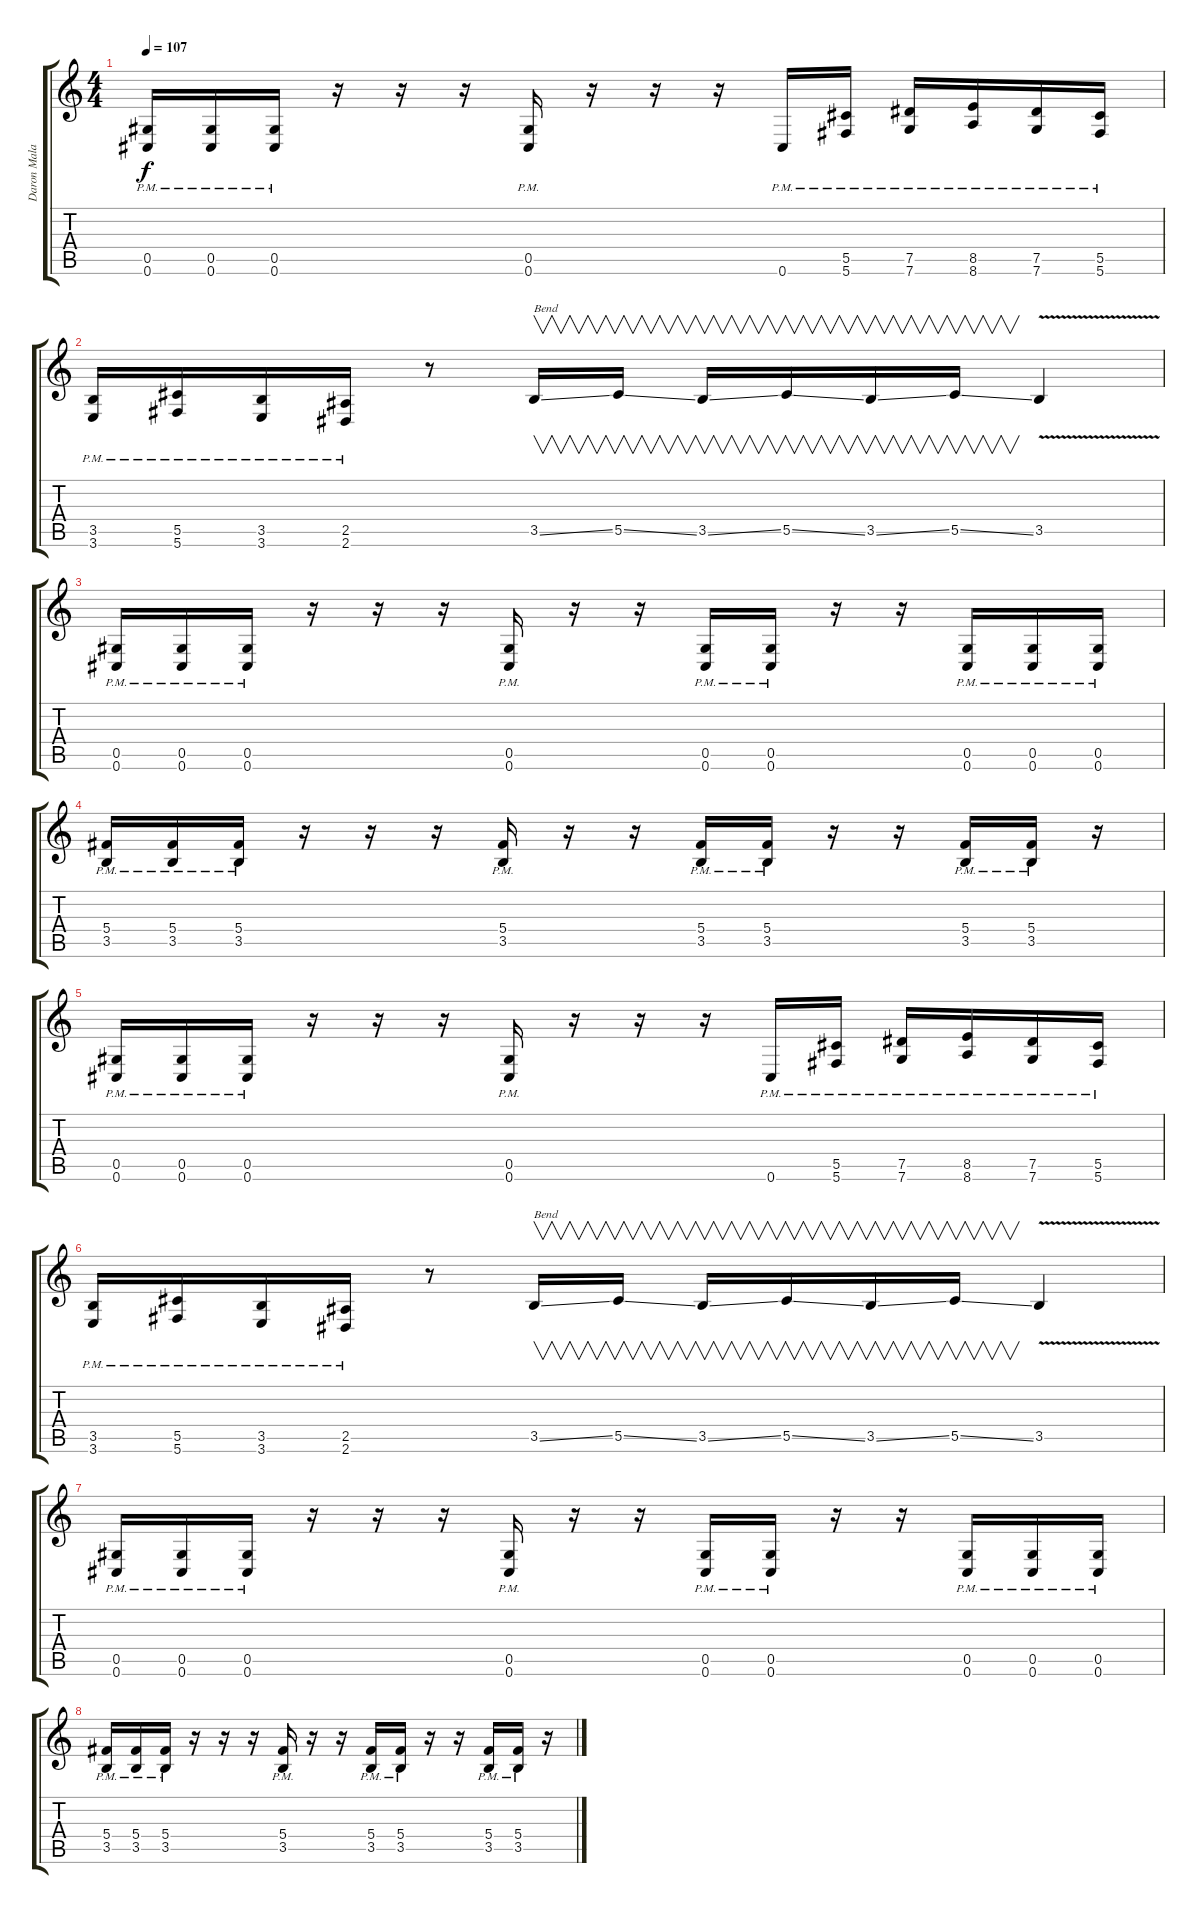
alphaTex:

\track ("Daron Malakian(Guitar)" "Daron Mala") {instrument distortionguitar}
\staff {score tabs}
\tuning (Eb4 Bb3 Gb3 Db3 Ab2 Db2) {hide}
\ts (4 4)
\tempo 107
\clef g2
\ks c
(0.5{pm} 0.6{pm}).16{dy f} (0.5{pm} 0.6{pm}).16 (0.5{pm} 0.6{pm}).16 r.16 r.16 r.16 (0.5{pm} 0.6{pm}).16 r.16 r.16 r.16 0.6{pm}.16 (5.5{pm} 5.6{pm}).16 (7.5{pm} 7.6{pm}).16 (8.5{pm} 8.6{pm}).16 (7.5{pm} 7.6{pm}).16 (5.5{pm} 5.6{pm}).16 |
(3.5{pm} 3.6{pm}).16 (5.5{pm} 5.6{pm}).16 (3.5{pm} 3.6{pm}).16 (2.5{pm} 2.6{pm}).16 r.8 3.5{ss}.16{v txt "Bend"} 5.5{ss}.16{v} 3.5{ss}.16{v} 5.5{ss}.16{v} 3.5{ss}.16{v} 5.5{ss}.16{v} 3.5{v}.4 |
(0.5{pm} 0.6{pm}).16 (0.5{pm} 0.6{pm}).16 (0.5{pm} 0.6{pm}).16 r.16 r.16 r.16 (0.5{pm} 0.6{pm}).16 r.16 r.16 (0.5{pm} 0.6{pm}).16 (0.5{pm} 0.6{pm}).16 r.16 r.16 (0.5{pm} 0.6{pm}).16 (0.5{pm} 0.6{pm}).16 (0.5{pm} 0.6{pm}).16 |
(5.4{pm} 3.5{pm}).16 (5.4{pm} 3.5{pm}).16 (5.4{pm} 3.5{pm}).16 r.16 r.16 r.16 (5.4{pm} 3.5{pm}).16 r.16 r.16 (5.4{pm} 3.5{pm}).16 (5.4{pm} 3.5{pm}).16 r.16 r.16 (5.4{pm} 3.5{pm}).16 (5.4{pm} 3.5{pm}).16 r.16 |
(0.5{pm} 0.6{pm}).16 (0.5{pm} 0.6{pm}).16 (0.5{pm} 0.6{pm}).16 r.16 r.16 r.16 (0.5{pm} 0.6{pm}).16 r.16 r.16 r.16 0.6{pm}.16 (5.5{pm} 5.6{pm}).16 (7.5{pm} 7.6{pm}).16 (8.5{pm} 8.6{pm}).16 (7.5{pm} 7.6{pm}).16 (5.5{pm} 5.6{pm}).16 |
(3.5{pm} 3.6{pm}).16 (5.5{pm} 5.6{pm}).16 (3.5{pm} 3.6{pm}).16 (2.5{pm} 2.6{pm}).16 r.8 3.5{ss}.16{v txt "Bend"} 5.5{ss}.16{v} 3.5{ss}.16{v} 5.5{ss}.16{v} 3.5{ss}.16{v} 5.5{ss}.16{v} 3.5{v}.4 |
(0.5{pm} 0.6{pm}).16 (0.5{pm} 0.6{pm}).16 (0.5{pm} 0.6{pm}).16 r.16 r.16 r.16 (0.5{pm} 0.6{pm}).16 r.16 r.16 (0.5{pm} 0.6{pm}).16 (0.5{pm} 0.6{pm}).16 r.16 r.16 (0.5{pm} 0.6{pm}).16 (0.5{pm} 0.6{pm}).16 (0.5{pm} 0.6{pm}).16 |
(5.4{pm} 3.5{pm}).16 (5.4{pm} 3.5{pm}).16 (5.4{pm} 3.5{pm}).16 r.16 r.16 r.16 (5.4{pm} 3.5{pm}).16 r.16 r.16 (5.4{pm} 3.5{pm}).16 (5.4{pm} 3.5{pm}).16 r.16 r.16 (5.4{pm} 3.5{pm}).16 (5.4{pm} 3.5{pm}).16 r.16
